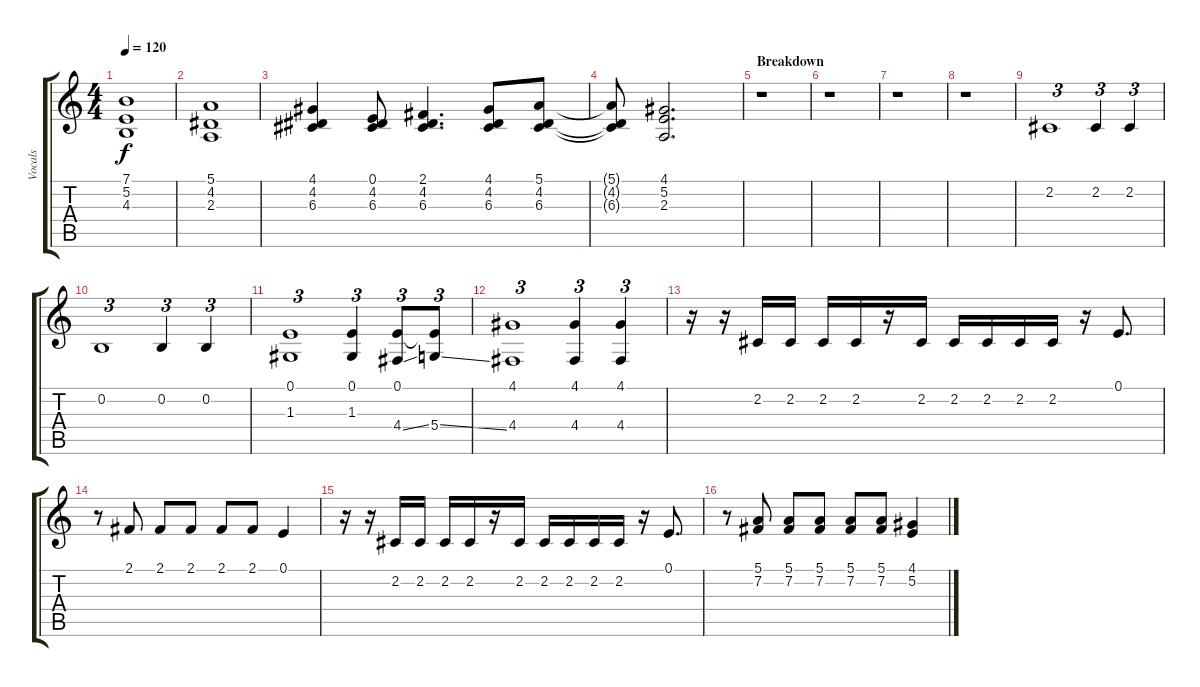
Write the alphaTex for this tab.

\track ("Vocals" "Vocals") {instrument tenorsax}
\staff {score tabs}
\tuning (E4 B3 G3 D3 A2 E2) {hide}
\ts (4 4)
\tempo 120
\clef g2
\ks c
(7.1 5.2 4.3).1{dy f} |
(5.1 4.2 2.3).1 |
(4.1 4.2 6.3).4 (0.1 4.2 6.3).8 (2.1 4.2 6.3).4{d} (4.1 4.2 6.3).8 (5.1 4.2 6.3).8 |
(5.1{t} 4.2{t} 6.3{t}).8 (4.1 5.2 2.3).2{d} |
\section ("" "Breakdown")
r.1 |
r.1 |
r.1 |
r.1 |
2.2.1{tu (3 2)} 2.2.4{tu (3 2)} 2.2.4{tu (3 2)} |
0.2.1{tu (3 2)} 0.2.4{tu (3 2)} 0.2.4{tu (3 2)} |
(0.1 1.3).1{tu (3 2)} (0.1 1.3).4{tu (3 2)} (0.1 4.4{ss}).8{tu (3 2)} (0.1{t} 5.4{ss}).8{tu (3 2)} |
(4.1 4.4).1{tu (3 2)} (4.1 4.4).4{tu (3 2)} (4.1 4.4).4{tu (3 2)} |
r.16 r.16 2.2.16 2.2.16 2.2.16 2.2.16 r.16 2.2.16 2.2.16 2.2.16 2.2.16 2.2.16 r.16 0.1.8{d} |
r.8 2.1.8 2.1.8 2.1.8 2.1.8 2.1.8 0.1.4 |
r.16 r.16 2.2.16 2.2.16 2.2.16 2.2.16 r.16 2.2.16 2.2.16 2.2.16 2.2.16 2.2.16 r.16 0.1.8{d} |
r.8 (5.1 7.2).8 (5.1 7.2).8 (5.1 7.2).8 (5.1 7.2).8 (5.1 7.2).8 (4.1 5.2).4
